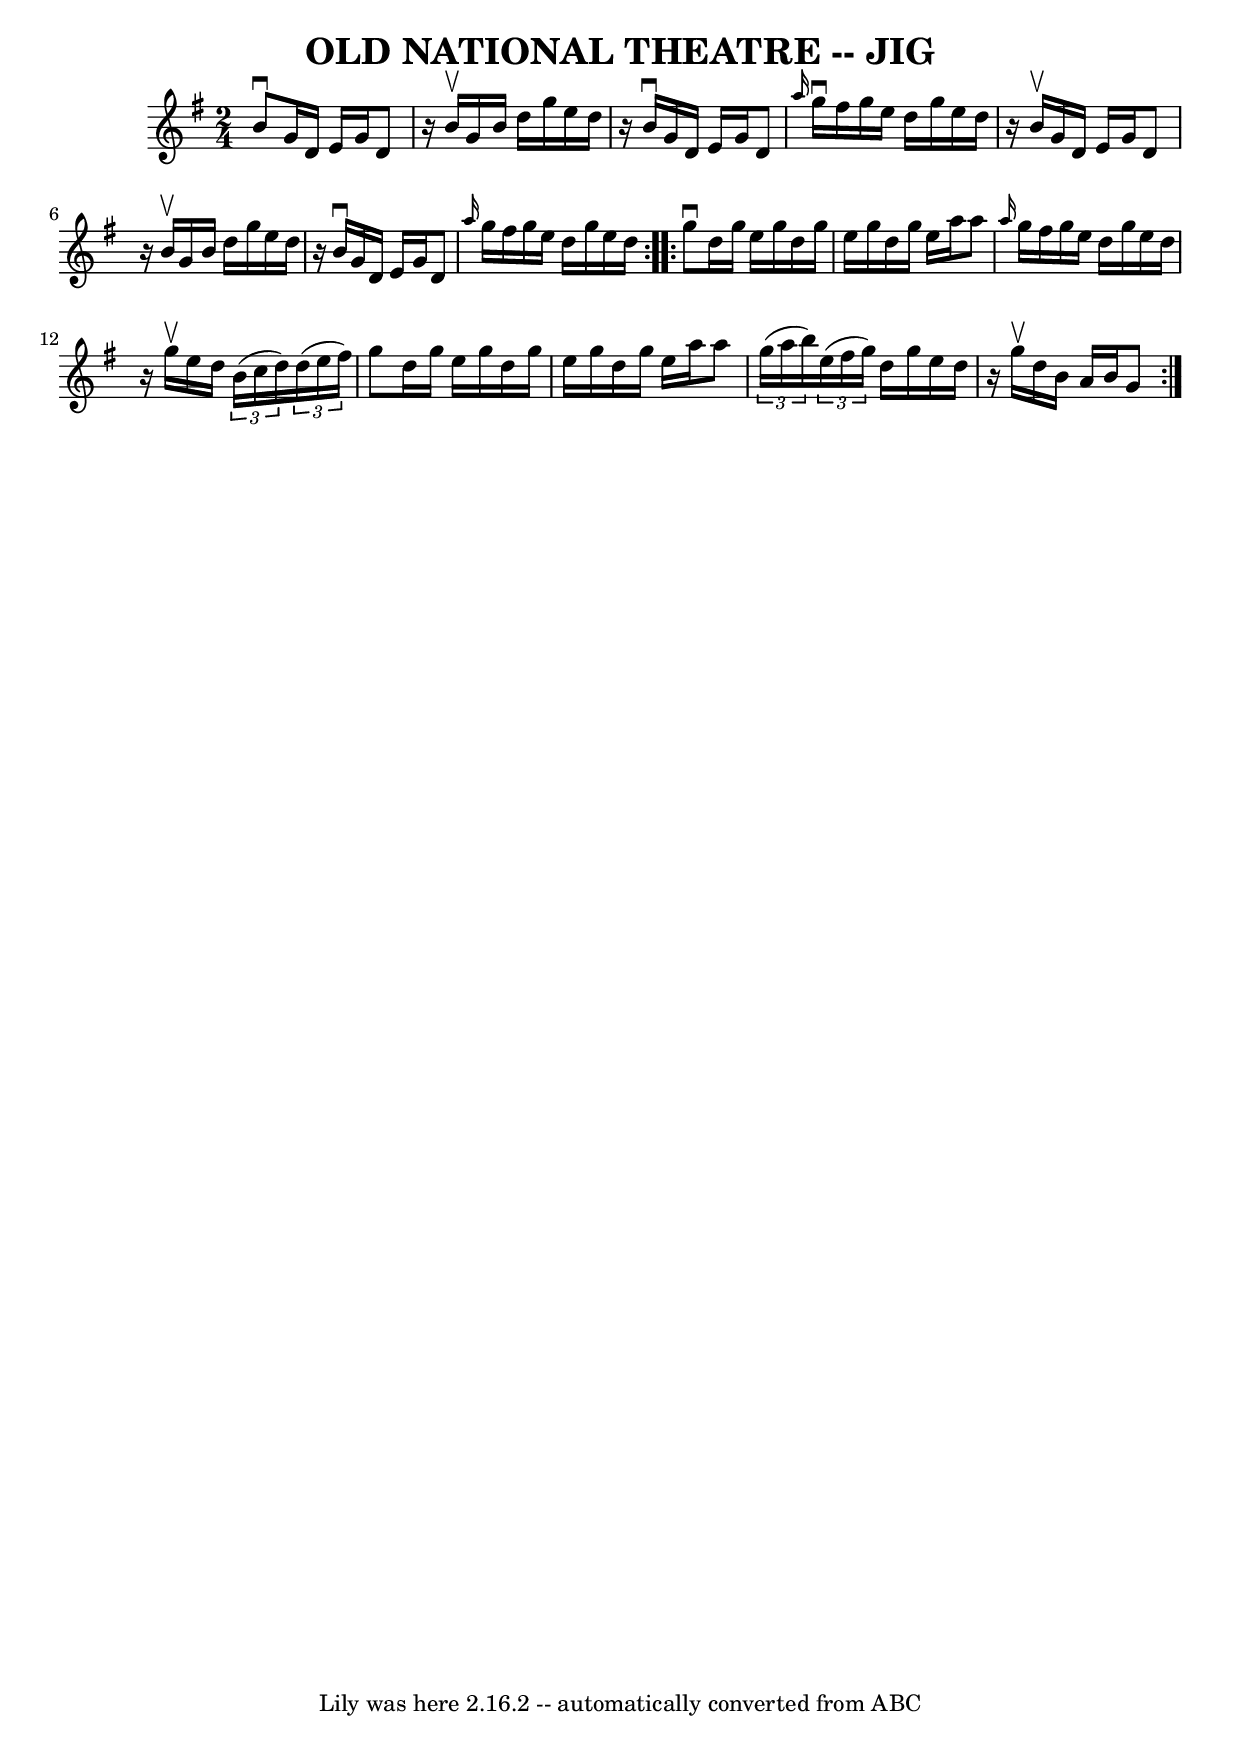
\version "2.16.2"
\include "Mammoth.ily"
\header {
  %% book = "Ryan's Mammoth Collection of Fiddle Tunes"
  crossRefNumber = "1"
  footnotes = ""
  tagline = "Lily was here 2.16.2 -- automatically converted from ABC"
  title = "OLD NATIONAL THEATRE -- JIG"

}
voicedefault =  {



  \repeat volta 2 {

    \time 2/4 
    \key g \major
    b'8^\downbow g'16 d'16 e'16 g'16 d'8    |
    r16 b'16^\upbow g'16 b'16 d''16 g''16 e''16 d''16  |
    r16 b'16^\downbow g'16 d'16 e'16 g'16 d'8     |
    \grace { a''16  
	   } g''16^\downbow fis''16 g''16 e''16    
    d''16 g''16 e''16 d''16    | |
    r16 b'16^\upbow   
    g'16 d'16 e'16 g'16 d'8    |
    r16 b'16^\upbow g'16    
    b'16 d''16 g''16 e''16 d''16    |
    r16 b'16^\downbow   
    g'16 d'16 e'16 g'16 d'8    |
    \grace { a''16  
	   } g''16    
    fis''16 g''16 e''16 d''16 g''16 e''16 d''16    
  }     

  \repeat volta 2 {
    g''8^\downbow d''16 g''16 e''16 g''16 d''16  
    g''16    |
    e''16 g''16 d''16 g''16 e''16 a''16    
    a''8    |
    \grace { a''16  
	   } g''16 fis''16 g''16 e''16    
    d''16 g''16 e''16 d''16    |
    r16 g''16^\upbow e''16    
    d''16    \times 2/3 { b'16 (c''16 d''16) 
			}   \times 2/3 { d''16 (
					 e''16 fis''16) 
				       }   | |
    g''8 d''16 g''16    
    e''16 g''16 d''16 g''16    |
    e''16 g''16 d''16 g''16 
    e''16 a''16 a''8    |
    \times 2/3 { g''16 (a''16 b''16 
		 ) 
	       }   \times 2/3 { e''16 (fis''16 g''16) 
			      } d''16 g''16    
    e''16 d''16    |
    r16 g''16^\upbow d''16 b'16 a'16 b'16  
    g'8    
  }   

}

\score{
  <<

    \context Staff="default"
    {
      \voicedefault 
      
    }

  >>
  \layout {
    
  }
  \midi {
  }

}
